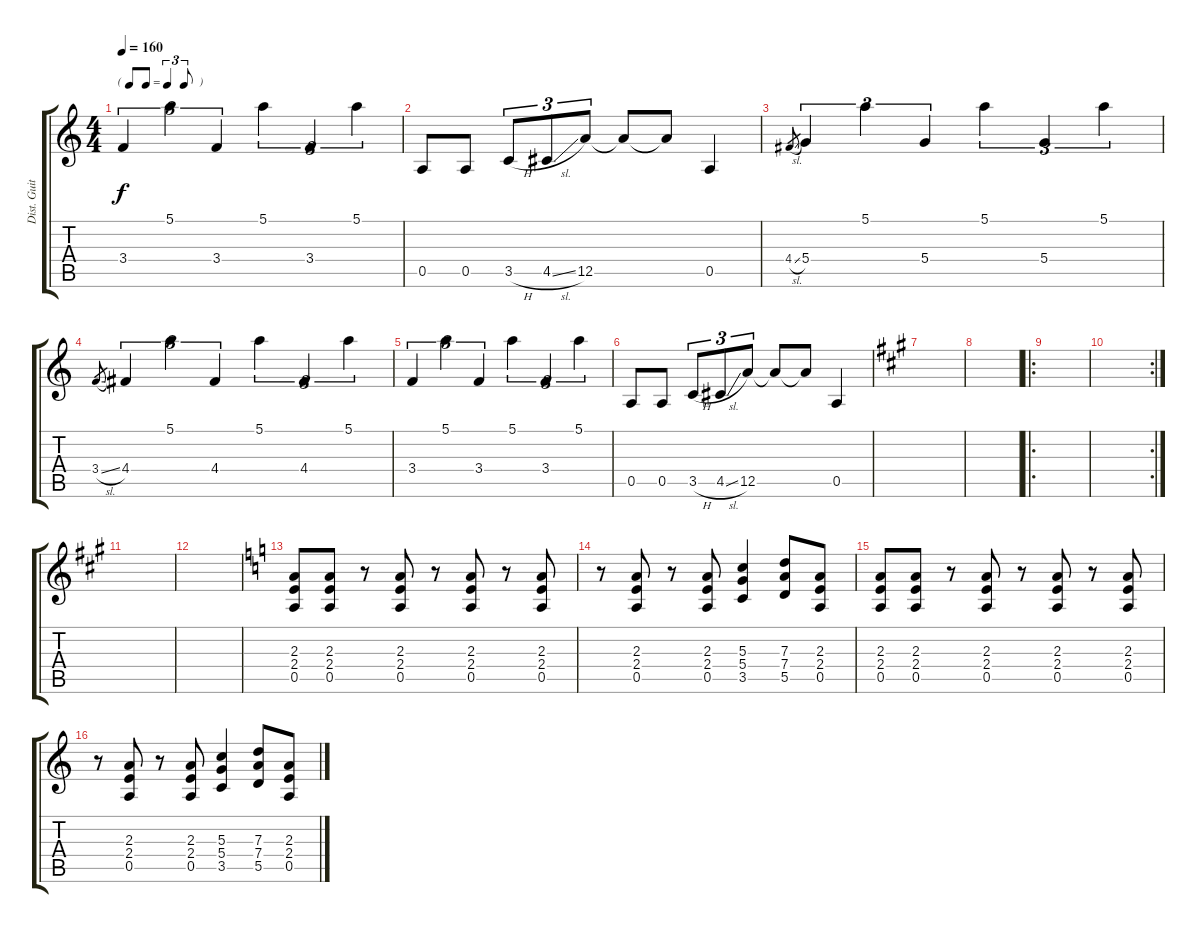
\track ("Dist. Guitar 1" "Dist. Guit") {instrument overdrivenguitar}
\staff {score tabs}
\tuning (E4 B3 G3 D3 A2 E2) {hide}
\ts (4 4)
\tf triplet8th
\tempo 160
\clef g2
\ks c
3.4.4{tu (3 2) dy f} 5.1.4{tu (3 2)} 3.4.4{tu (3 2)} 5.1.4{tu (3 2)} 3.4.4{tu (3 2)} 5.1.4{tu (3 2)} |
0.5.8 0.5.8 3.5{h}.8{tu (3 2)} 4.5{sl}.8{tu (3 2)} 12.5.8{tu (3 2)} 12.5{t}.8 12.5{t}.8 0.5.4 |
4.4{sl}.8{gr} 5.4.4{tu (3 2)} 5.1.4{tu (3 2)} 5.4.4{tu (3 2)} 5.1.4{tu (3 2)} 5.4.4{tu (3 2)} 5.1.4{tu (3 2)} |
3.4{sl}.8{gr} 4.4.4{tu (3 2)} 5.1.4{tu (3 2)} 4.4.4{tu (3 2)} 5.1.4{tu (3 2)} 4.4.4{tu (3 2)} 5.1.4{tu (3 2)} |
3.4.4{tu (3 2)} 5.1.4{tu (3 2)} 3.4.4{tu (3 2)} 5.1.4{tu (3 2)} 3.4.4{tu (3 2)} 5.1.4{tu (3 2)} |
0.5.8 0.5.8 3.5{h}.8{tu (3 2)} 4.5{sl}.8{tu (3 2)} 12.5.8{tu (3 2)} 12.5{t}.8 12.5{t}.8 0.5.4 |
\ks a
|
|
\ro
|
\rc 2
|
|
|
\ks c
(2.3 2.4 0.5).8 (2.3 2.4 0.5).8 r.8 (2.3 2.4 0.5).8 r.8 (2.3 2.4 0.5).8 r.8 (2.3 2.4 0.5).8 |
r.8 (2.3 2.4 0.5).8 r.8 (2.3 2.4 0.5).8 (5.3 5.4 3.5).4 (7.3 7.4 5.5).8 (2.3 2.4 0.5).8 |
(2.3 2.4 0.5).8 (2.3 2.4 0.5).8 r.8 (2.3 2.4 0.5).8 r.8 (2.3 2.4 0.5).8 r.8 (2.3 2.4 0.5).8 |
r.8 (2.3 2.4 0.5).8 r.8 (2.3 2.4 0.5).8 (5.3 5.4 3.5).4 (7.3 7.4 5.5).8 (2.3 2.4 0.5).8
